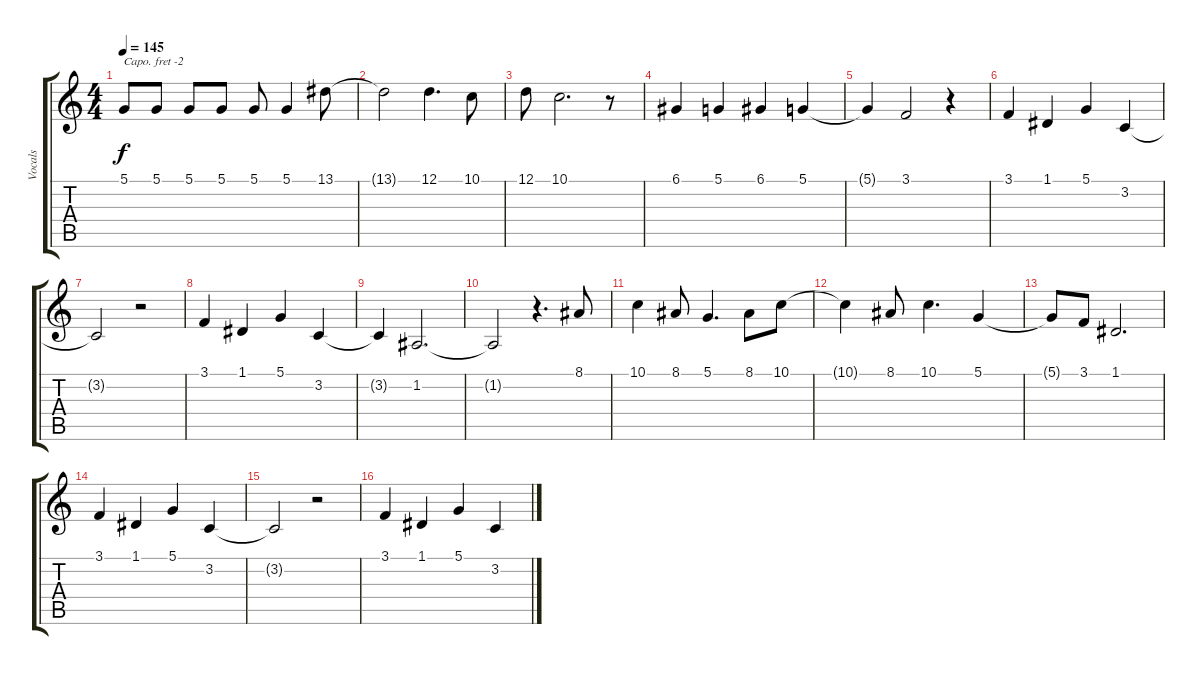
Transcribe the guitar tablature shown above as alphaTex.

\track ("Vocals" "Vocals") {instrument trumpet}
\staff {score tabs}
\capo -2
\tuning (E4 B3 G3 D3 A2 D2) {hide}
\ts (4 4)
\tempo 145
\clef g2
\ks c
5.1.8{dy f} 5.1.8 5.1.8 5.1.8 5.1.8 5.1.4 13.1.8 |
13.1{t}.2 12.1.4{d} 10.1.8 |
12.1.8 10.1.2{d} r.8 |
6.1.4 5.1.4 6.1.4 5.1.4 |
5.1{t}.4 3.1.2 r.4 |
3.1.4 1.1.4 5.1.4 3.2.4 |
3.2{t}.2 r.2 |
3.1.4 1.1.4 5.1.4 3.2.4 |
3.2{t}.4 1.2.2{d} |
1.2{t}.2 r.4{d} 8.1.8 |
10.1.4 8.1.8 5.1.4{d} 8.1.8 10.1.8 |
10.1{t}.4 8.1.8 10.1.4{d} 5.1.4 |
5.1{t}.8 3.1.8 1.1.2{d} |
3.1.4 1.1.4 5.1.4 3.2.4 |
3.2{t}.2 r.2 |
3.1.4 1.1.4 5.1.4 3.2.4
